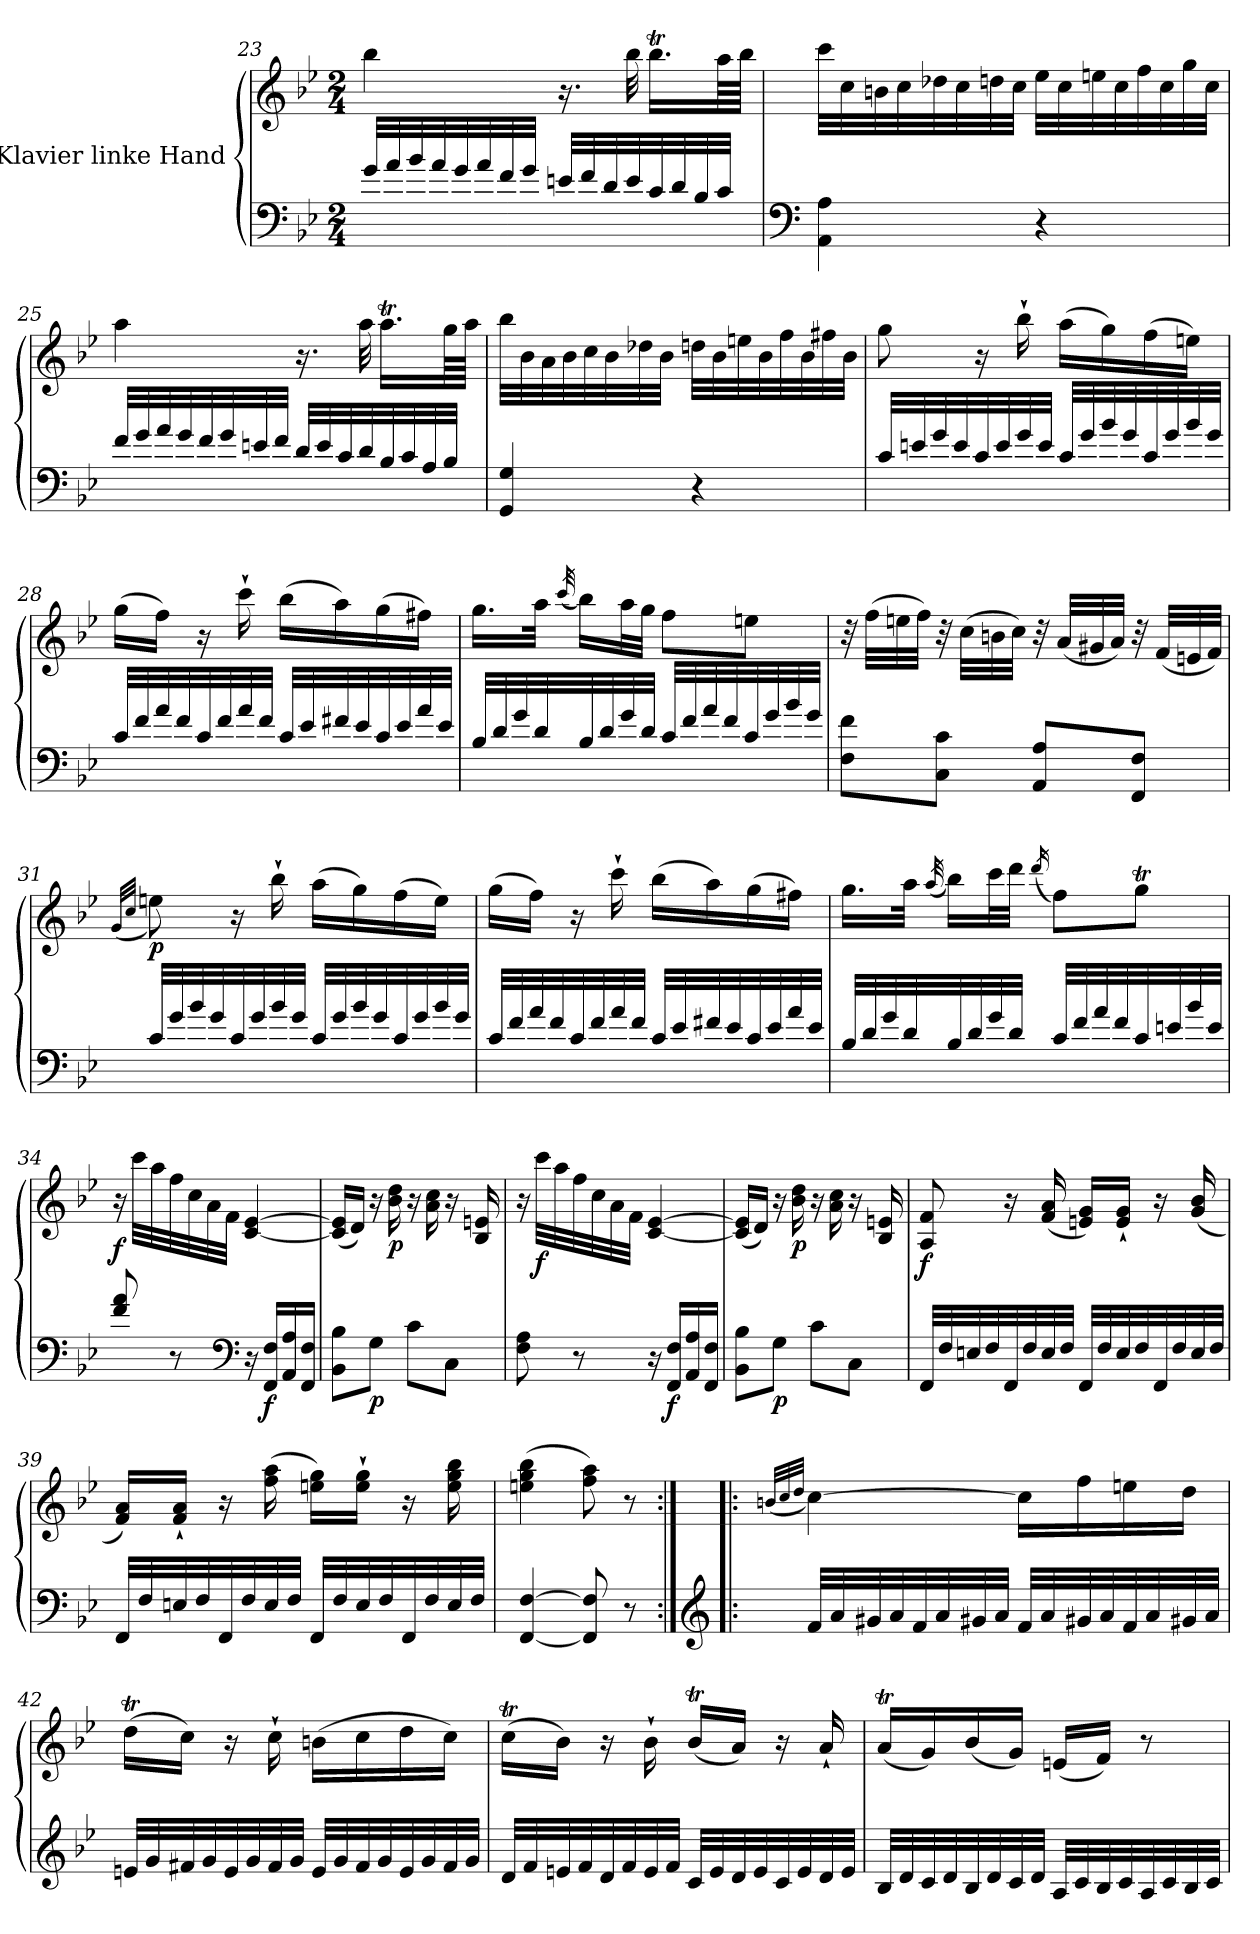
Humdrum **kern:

**kern	**kern	**dynam
*part1	*part1	*part1
*staff2	*staff1	*staff1/2
*I"Klavier linke Hand	*	*
*clefF4	*clefG2	*
*k[b-e-]	*k[b-e-]	*
*M2/4	*M2/4	*
=23	=23	=23
32g/LLL	4bb-\	.
32a/	.	.
32b-/	.	.
32a/	.	.
32g/	.	.
32a/	.	.
32f/	.	.
32g/JJJ	.	.
32en/LLL	16.r	.
32f/	.	.
32d/	.	.
32e/	32bb-\	.
32c/	16.bb-T\LL	.
32d/	.	.
32B-/	.	.
32c/JJJ	64aa\LL	.
.	64bb-\JJJJ	.
!!LO:LB:g=z
=24	=24	=24
*clefF4	*	*
4AA\ 4A\	32ccc\LLL	.
.	32cc\	.
.	32bn\	.
.	32cc\	.
.	32dd-X\	.
.	32cc\	.
.	32ddn\	.
.	32cc\JJJ	.
4r	32ee-\LLL	.
.	32cc\	.
.	32een\	.
.	32cc\	.
.	32ff\	.
.	32cc\	.
.	32gg\	.
.	32cc\JJJ	.
=25	=25	=25
32f/LLL	4aa\	.
32g/	.	.
32a/	.	.
32g/	.	.
32f/	.	.
32g/	.	.
32en/	.	.
32f/JJJ	.	.
32d/LLL	16.r	.
32e/	.	.
32c/	.	.
32d/	32aa\	.
32B-/	16.aat\LL	.
32c/	.	.
32A/	.	.
32B-/JJJ	64gg\LL	.
.	64aa\JJJJ	.
=26	=26	=26
4GG/ 4G/	32bb-\LLL	.
.	32b-\	.
.	32a\	.
.	32b-\	.
.	32cc\	.
.	32b-\	.
.	32dd-X\	.
.	32b-\JJJ	.
4r	32ddn\LLL	.
.	32b-\	.
.	32een\	.
.	32b-\	.
.	32ff\	.
.	32b-\	.
.	32ff#X\	.
.	32b-\JJJ	.
!!LO:LB:g=z
=27	=27	=27
32c/LLL	8gg\	.
32en/	.	.
32g/	.	.
32e/	.	.
32c/	16r	.
32e/	.	.
32g/	16bb-`\	.
32e/JJJ	.	.
32c/LLL	(>16aa\LL	.
32g/	.	.
32b-/	16gg\)	.
32g/	.	.
32c/	(>16ff\	.
32g/	.	.
32b-/	16een\JJ)	.
32g/JJJ	.	.
=28	=28	=28
32c/LLL	(>16gg\LL	.
32f/	.	.
32a/	16ff\JJ)	.
32f/	.	.
32c/	16r	.
32f/	.	.
32a/	16ccc`\	.
32f/JJJ	.	.
32c/LLL	(>16bb-\LL	.
32e-/	.	.
32f#X/	16aa\)	.
32e-/	.	.
32c/	(>16gg\	.
32e-/	.	.
32a/	16ff#X\JJ)	.
32e-/JJJ	.	.
=29	=29	=29
32B-/LLL	16.gg\LL	.
32d/	.	.
32g/	.	.
32d/	32aa\JJk	.
.	(<32qccc/	.
32B-/	16bb-\LL)	.
32d/	.	.
32g/	32aa\L	.
32d/JJJ	32gg\JJJ	.
32c/LLL	8ff\L	.
32f/	.	.
32a/	.	.
32f/	.	.
32c/	8een\J	.
32g/	.	.
32b-/	.	.
32g/JJJ	.	.
!!LO:LB:g=z
=30	=30	=30
8F\ 8f\L	32r	.
.	(>32ff\LLL	.
.	32een\	.
.	32ff\JJJ)	.
8C\ 8c\J	32r	.
.	(>32cc\LLL	.
.	32bn\	.
.	32cc\JJJ)	.
8AA/ 8A/L	32r	.
.	(<32a/LLL	.
.	32g#X/	.
.	32a/JJJ)	.
8FF/ 8F/J	32r	.
.	(<32f/LLL	.
.	32en/	.
.	32f/JJJ)	.
=31	=31	=31
.	(<32qg/LLL	.
.	32qcc/JJJ	.
!	!	!LO:DY:b
32c/LLL	8een\)	p
32g/	.	.
32b-/	.	.
32g/	.	.
32c/	16r	.
32g/	.	.
32b-/	16bb-`\	.
32g/JJJ	.	.
32c/LLL	(>16aa\LL	.
32g/	.	.
32b-/	16gg\)	.
32g/	.	.
32c/	(>16ff\	.
32g/	.	.
32b-/	16ee\JJ)	.
32g/JJJ	.	.
=32	=32	=32
32c/LLL	(>16gg\LL	.
32f/	.	.
32a/	16ff\JJ)	.
32f/	.	.
32c/	16r	.
32f/	.	.
32a/	16ccc`\	.
32f/JJJ	.	.
32c/LLL	(>16bb-\LL	.
32e-/	.	.
32f#X/	16aa\)	.
32e-/	.	.
32c/	(>16gg\	.
32e-/	.	.
32a/	16ff#X\JJ)	.
32e-/JJJ	.	.
!!LO:LB:g=z
=33	=33	=33
32B-/LLL	16.gg\LL	.
32d/	.	.
32g/	.	.
32d/	32aa\JJk	.
.	(<32qaa/	.
32B-/	16bb-\LL)	.
32d/	.	.
32g/	32ccc\L	.
32d/JJJ	32ddd\JJJ	.
.	(<16qddd/	.
32c/LLL	8ff\L)	.
32f/	.	.
32a/	.	.
32f/	.	.
32c/	8ggT\J	.
32en/	.	.
32b-/	.	.
32e/JJJ	.	.
=34	=34	=34
!	!	!LO:DY:a=2
8f/ 8a/	16r	f
.	32ccc\LLL	.
.	32aa\	.
8r	32ff\	.
.	32cc\	.
.	32a\	.
.	32f\JJJ	.
*clefF4	*	*
16r	[4c/ [4e-/	.
!	!	!LO:DY:b=2
16FF/ 16F/LL	.	f
16AA/ 16A/	.	.
16FF/ 16F/JJ	.	.
=35	=35	=35
8BB-\ 8B-\L	(<16c/] 16e-/]LL	.
.	16d/JJ)	.
!	!	!LO:DY:b=2
8G\J	16r	p
!	!	!LO:DY:b
.	16b-\ 16dd\	p
8c\L	16r	.
.	16a\ 16cc\	.
8C\J	16r	.
.	16B-/ 16en/	.
=36	=36	=36
8F\ 8A\	16r	.
!	!	!LO:DY:b
.	32ccc\LLL	f
.	32aa\	.
8r	32ff\	.
.	32cc\	.
.	32a\	.
.	32f\JJJ	.
16r	[4c/ [4e-/	.
!	!	!LO:DY:b=2
16FF/ 16F/LL	.	f
16AA/ 16A/	.	.
16FF/ 16F/JJ	.	.
!!LO:LB:g=z
=37	=37	=37
8BB-\ 8B-\L	(<16c/] 16e-/]LL	.
.	16d/JJ)	.
!	!	!LO:DY:b=2
8G\J	16r	p
!	!	!LO:DY:b
.	16b-\ 16dd\	p
8c\L	16r	.
.	16a\ 16cc\	.
8C\J	16r	.
.	16B-/ 16en/	.
=38	=38	=38
!	!	!LO:DY:b
32FF/LLL	8A/ 8f/	f
32F/	.	.
32En/	.	.
32F/	.	.
32FF/	16r	.
32F/	.	.
32E/	(<16f/ 16a/	.
32F/JJJ	.	.
32FF/LLL	16en/ 16g/LL)	.
32F/	.	.
32E/	16e/` 16g/`JJ	.
32F/	.	.
32FF/	16r	.
32F/	.	.
32E/	(<16g/ 16b-/	.
32F/JJJ	.	.
=39	=39	=39
32FF/LLL	16f/ 16a/LL)	.
32F/	.	.
32En/	16f/` 16a/`JJ	.
32F/	.	.
32FF/	16r	.
32F/	.	.
32E/	(>16ff\ 16aa\	.
32F/JJJ	.	.
32FF/LLL	16een\ 16gg\LL)	.
32F/	.	.
32E/	16ee\` 16gg\`JJ	.
32F/	.	.
32FF/	16r	.
32F/	.	.
32E/	16ee\ 16gg\ 16bb-\	.
32F/JJJ	.	.
=40	=40	=40
[4FF/ [4F/	(>4een\ 4gg\ 4bb-\	.
8FF/] 8F/]	8ff\ 8aa\)	.
8r	8r	.
!!LO:PB:g=z
=41:|!|:	=41:|!|:	=41:|!|:
*clefG2	*	*
.	(<32qbn/LLL	.
.	32qcc/	.
.	32qdd/JJJ	.
32f/LLL	[4cc\)	.
32a/	.	.
32g#X/	.	.
32a/	.	.
32f/	.	.
32a/	.	.
32g#X/	.	.
32a/JJJ	.	.
32f/LLL	16cc\LL]	.
32a/	.	.
32g#X/	16ff\	.
32a/	.	.
32f/	16een\	.
32a/	.	.
32g#X/	16dd\JJ	.
32a/JJJ	.	.
=42	=42	=42
32en/LLL	(>16ddt\LL	.
32g/	.	.
32f#X/	16cc\JJ)	.
32g/	.	.
32e/	16r	.
32g/	.	.
32f#/	16cc`\	.
32g/JJJ	.	.
32e/LLL	(>16bn\LL	.
32g/	.	.
32f#/	16cc\	.
32g/	.	.
32e/	16dd\	.
32g/	.	.
32f#/	16cc\JJ)	.
32g/JJJ	.	.
=43	=43	=43
32d/LLL	(>16ccT\LL	.
32f/	.	.
32en/	16b-\JJ)	.
32f/	.	.
32d/	16r	.
32f/	.	.
32e/	16b-`\	.
32f/JJJ	.	.
32c/LLL	(<16b-T/LL	.
32e/	.	.
32d/	16a/JJ)	.
32e/	.	.
32c/	16r	.
32e/	.	.
32d/	16a`/	.
32e/JJJ	.	.
!!LO:LB:g=z
=44	=44	=44
32B-/LLL	(<16at/LL	.
32d/	.	.
32c/	16g/)	.
32d/	.	.
32B-/	(<16b-/	.
32d/	.	.
32c/	16g/JJ)	.
32d/JJJ	.	.
32A/LLL	(<16en/LL	.
32c/	.	.
32B-/	16f/JJ)	.
32c/	.	.
32A/	8r	.
32c/	.	.
32B-/	.	.
32c/JJJ	.	.
=	=	=
*-	*-	*-
